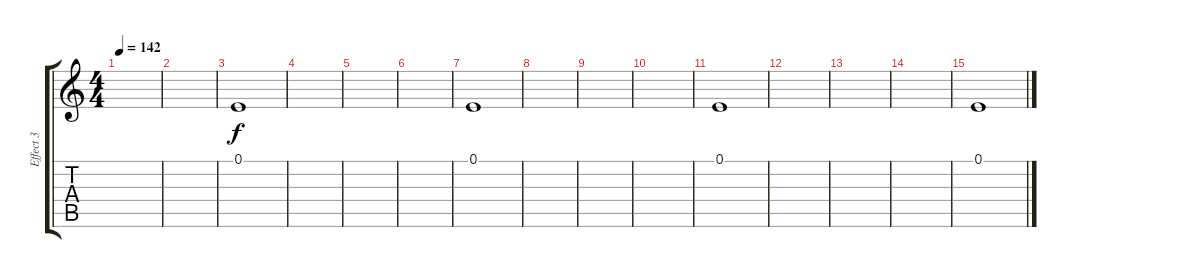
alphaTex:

\track ("Effect 3" "Effect 3") {instrument orchestrahit}
\staff {score tabs}
\tuning (E4 B3 G3 D3 A2 E2) {hide}
\ts (4 4)
\tempo 142
\clef g2
\ks c
|
|
0.1.1 |
|
|
|
0.1.1 |
|
|
|
0.1.1 |
|
|
|
0.1.1
